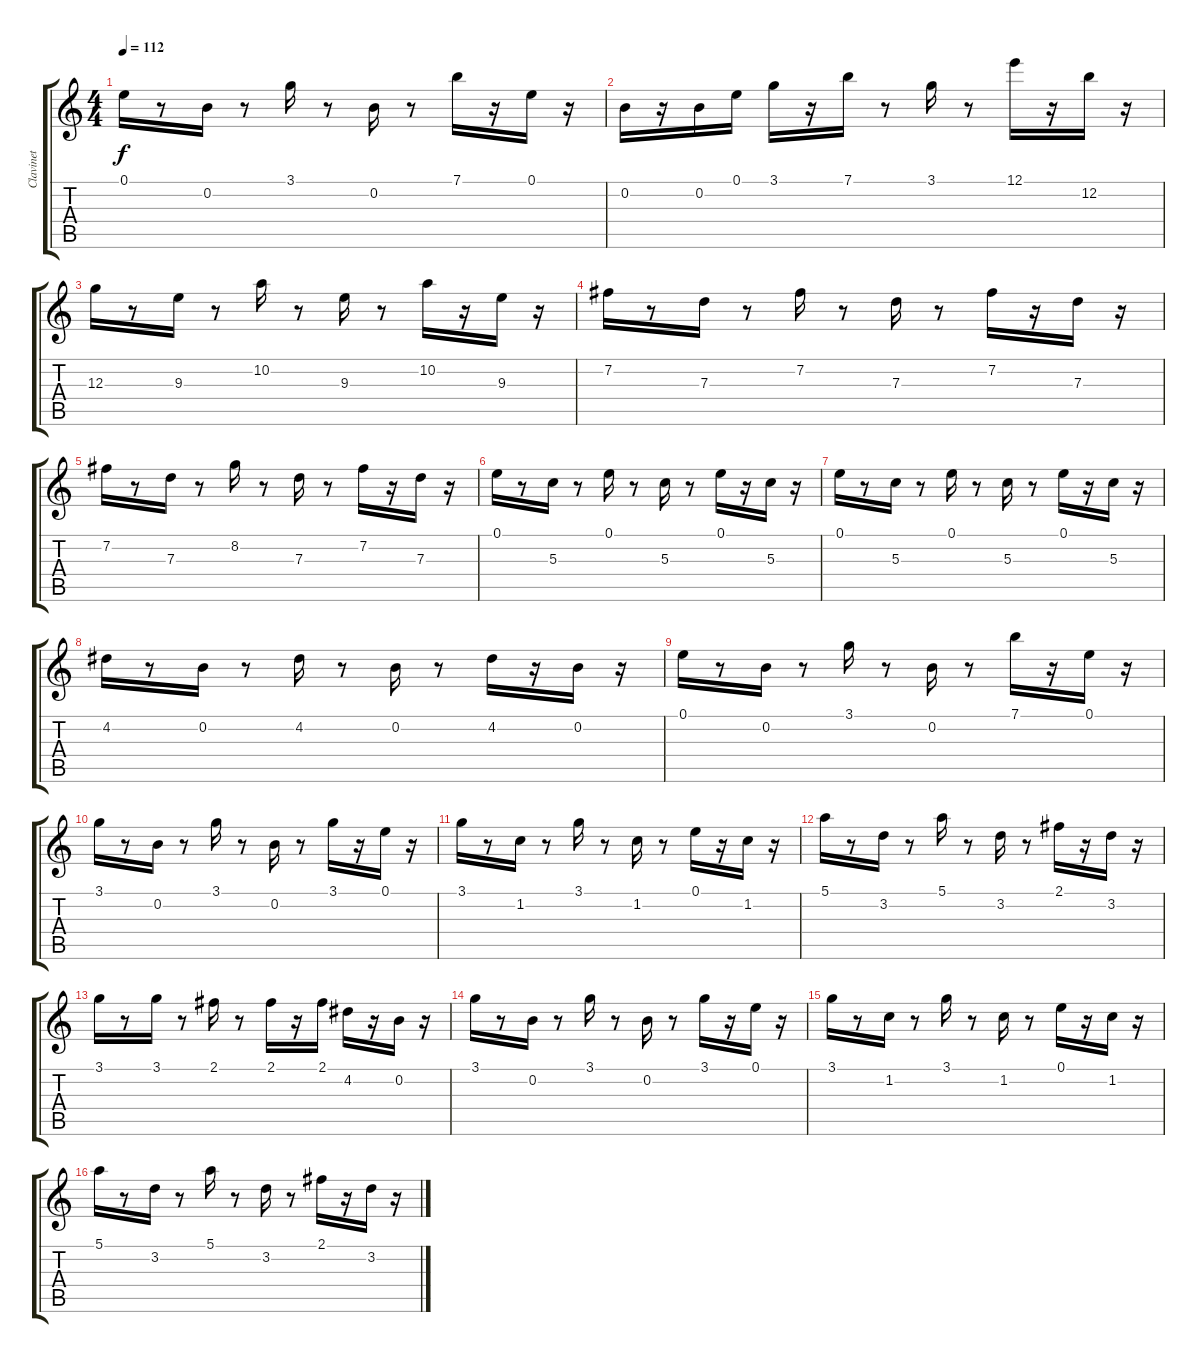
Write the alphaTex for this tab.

\track ("Clavinet " "Clavinet ") {instrument electricguitarmuted}
\staff {score tabs}
\tuning (E4 B3 G3 D3 A2 E2) {hide}
\ts (4 4)
\tempo 112
\clef g2
\ks c
0.1.16{dy f} r.8 0.2.16 r.8 3.1.16 r.8 0.2.16 r.8 7.1.16 r.16 0.1.16 r.16 |
0.2.16 r.16 0.2.16 0.1.16 3.1.16 r.16 7.1.16 r.8 3.1.16 r.8 12.1.16 r.16 12.2.16 r.16 |
12.3.16 r.8 9.3.16 r.8 10.2.16 r.8 9.3.16 r.8 10.2.16 r.16 9.3.16 r.16 |
7.2.16 r.8 7.3.16 r.8 7.2.16 r.8 7.3.16 r.8 7.2.16 r.16 7.3.16 r.16 |
7.2.16 r.8 7.3.16 r.8 8.2.16 r.8 7.3.16 r.8 7.2.16 r.16 7.3.16 r.16 |
0.1.16 r.8 5.3.16 r.8 0.1.16 r.8 5.3.16 r.8 0.1.16 r.16 5.3.16 r.16 |
0.1.16 r.8 5.3.16 r.8 0.1.16 r.8 5.3.16 r.8 0.1.16 r.16 5.3.16 r.16 |
4.2.16 r.8 0.2.16 r.8 4.2.16 r.8 0.2.16 r.8 4.2.16 r.16 0.2.16 r.16 |
0.1.16 r.8 0.2.16 r.8 3.1.16 r.8 0.2.16 r.8 7.1.16 r.16 0.1.16 r.16 |
3.1.16 r.8 0.2.16 r.8 3.1.16 r.8 0.2.16 r.8 3.1.16 r.16 0.1.16 r.16 |
3.1.16 r.8 1.2.16 r.8 3.1.16 r.8 1.2.16 r.8 0.1.16 r.16 1.2.16 r.16 |
5.1.16 r.8 3.2.16 r.8 5.1.16 r.8 3.2.16 r.8 2.1.16 r.16 3.2.16 r.16 |
3.1.16 r.8 3.1.16 r.8 2.1.16 r.8 2.1.16 r.16 2.1.16 4.2.16 r.16 0.2.16 r.16 |
3.1.16 r.8 0.2.16 r.8 3.1.16 r.8 0.2.16 r.8 3.1.16 r.16 0.1.16 r.16 |
3.1.16 r.8 1.2.16 r.8 3.1.16 r.8 1.2.16 r.8 0.1.16 r.16 1.2.16 r.16 |
5.1.16 r.8 3.2.16 r.8 5.1.16 r.8 3.2.16 r.8 2.1.16 r.16 3.2.16 r.16
